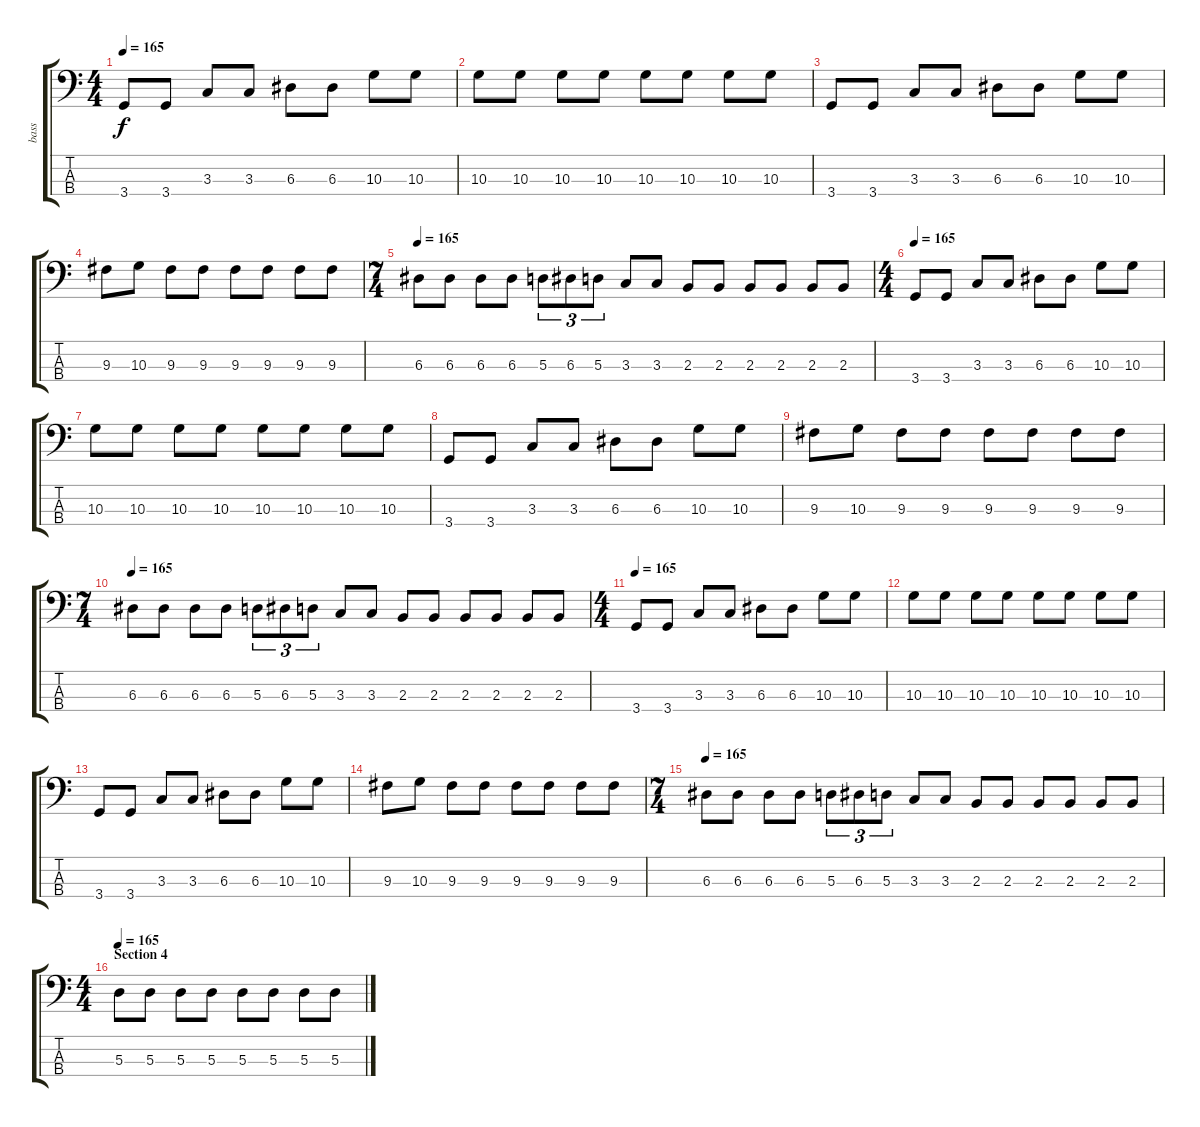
\track ("bass" "bass") {instrument electricbassfinger}
\staff {score tabs}
\tuning (G2 D2 A1 E1) {hide}
\ts (4 4)
\tempo 165
\clef f4
\ks c
3.4.8{dy f} 3.4.8 3.3.8 3.3.8 6.3.8 6.3.8 10.3.8 10.3.8 |
10.3.8 10.3.8 10.3.8 10.3.8 10.3.8 10.3.8 10.3.8 10.3.8 |
3.4.8 3.4.8 3.3.8 3.3.8 6.3.8 6.3.8 10.3.8 10.3.8 |
9.3.8 10.3.8 9.3.8 9.3.8 9.3.8 9.3.8 9.3.8 9.3.8 |
\ts (7 4)
\tempo 165
6.3.8 6.3.8 6.3.8 6.3.8 5.3.8{tu (3 2)} 6.3.8{tu (3 2)} 5.3.8{tu (3 2)} 3.3.8 3.3.8 2.3.8 2.3.8 2.3.8 2.3.8 2.3.8 2.3.8 |
\ts (4 4)
\tempo 165
3.4.8 3.4.8 3.3.8 3.3.8 6.3.8 6.3.8 10.3.8 10.3.8 |
10.3.8 10.3.8 10.3.8 10.3.8 10.3.8 10.3.8 10.3.8 10.3.8 |
3.4.8 3.4.8 3.3.8 3.3.8 6.3.8 6.3.8 10.3.8 10.3.8 |
9.3.8 10.3.8 9.3.8 9.3.8 9.3.8 9.3.8 9.3.8 9.3.8 |
\ts (7 4)
\tempo 165
6.3.8 6.3.8 6.3.8 6.3.8 5.3.8{tu (3 2)} 6.3.8{tu (3 2)} 5.3.8{tu (3 2)} 3.3.8 3.3.8 2.3.8 2.3.8 2.3.8 2.3.8 2.3.8 2.3.8 |
\ts (4 4)
\tempo 165
3.4.8 3.4.8 3.3.8 3.3.8 6.3.8 6.3.8 10.3.8 10.3.8 |
10.3.8 10.3.8 10.3.8 10.3.8 10.3.8 10.3.8 10.3.8 10.3.8 |
3.4.8 3.4.8 3.3.8 3.3.8 6.3.8 6.3.8 10.3.8 10.3.8 |
9.3.8 10.3.8 9.3.8 9.3.8 9.3.8 9.3.8 9.3.8 9.3.8 |
\ts (7 4)
\tempo 165
6.3.8 6.3.8 6.3.8 6.3.8 5.3.8{tu (3 2)} 6.3.8{tu (3 2)} 5.3.8{tu (3 2)} 3.3.8 3.3.8 2.3.8 2.3.8 2.3.8 2.3.8 2.3.8 2.3.8 |
\ts (4 4)
\section ("" "Section 4")
\tempo 165
5.3.8 5.3.8 5.3.8 5.3.8 5.3.8 5.3.8 5.3.8 5.3.8
